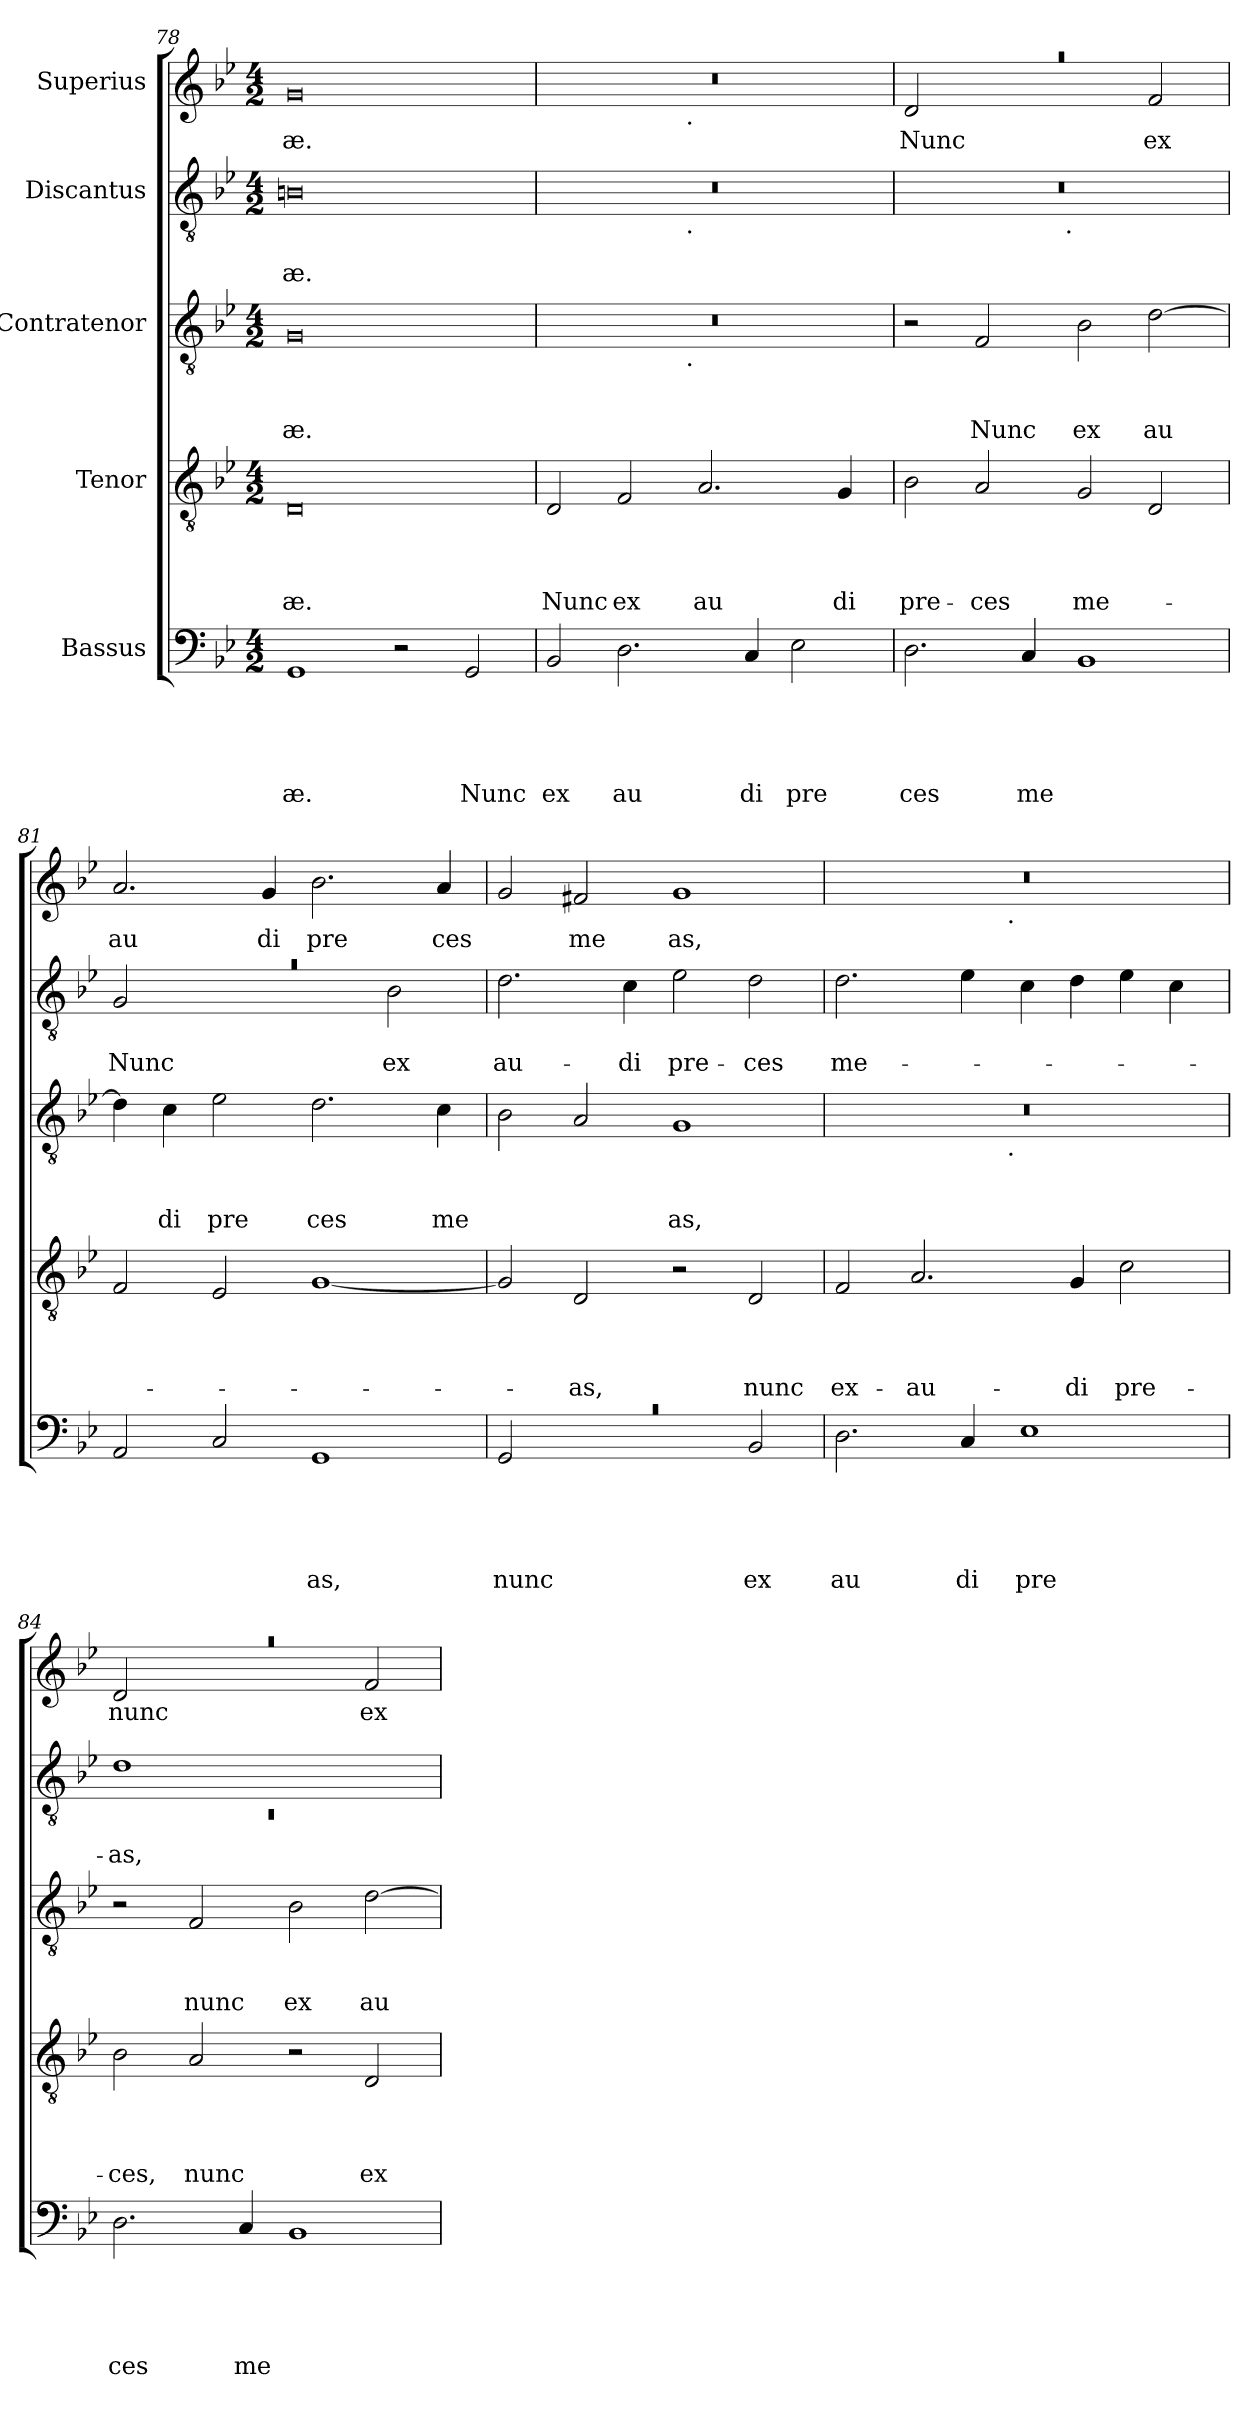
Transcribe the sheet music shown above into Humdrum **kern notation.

**kern	**text	**text	**text	**text	**text	**kern	**text	**text	**text	**text	**kern	**text	**text	**text	**kern	**text	**text	**kern	**text
*part5	*part5	*part5	*part5	*part5	*part5	*part4	*part4	*part4	*part4	*part4	*part3	*part3	*part3	*part3	*part2	*part2	*part2	*part1	*part1
*staff5	*staff5	*staff5	*staff5	*staff5	*staff5	*staff4	*staff4	*staff4	*staff4	*staff4	*staff3	*staff3	*staff3	*staff3	*staff2	*staff2	*staff2	*staff1	*staff1
*I"Bassus	*	*	*	*	*	*I"Tenor	*	*	*	*	*I"Contratenor	*	*	*	*I"Discantus	*	*	*I"Superius	*
*clefF4	*	*	*	*	*	*clefGv2	*	*	*	*	*clefGv2	*	*	*	*clefGv2	*	*	*clefG2	*
*k[b-e-]	*	*	*	*	*	*k[b-e-]	*	*	*	*	*k[b-e-]	*	*	*	*k[b-e-]	*	*	*k[b-e-]	*
*B-:	*	*	*	*	*	*B-:	*	*	*	*	*B-:	*	*	*	*B-:	*	*	*B-:	*
*M4/2	*	*	*	*	*	*M4/2	*	*	*	*	*M4/2	*	*	*	*M4/2	*	*	*M4/2	*
=78	=78	=78	=78	=78	=78	=78	=78	=78	=78	=78	=78	=78	=78	=78	=78	=78	=78	=78	=78
!	!	!	!	!	!LO:LY:b	!	!	!	!	!LO:LY:b	!	!	!	!LO:LY:b	!	!	!LO:LY:b	!	!LO:LY:b
1GG	.	.	.	.	æ.	0D	.	.	.	æ.	0G	.	.	æ.	0Bn	.	-æ.	0g	-æ.
2r	.	.	.	.	.	.	.	.	.	.	.	.	.	.	.	.	.	.	.
!	!	!	!	!	!LO:LY:b	!	!	!	!	!	!	!	!	!	!	!	!	!	!
2GG/	.	.	.	.	Nunc	.	.	.	.	.	.	.	.	.	.	.	.	.	.
=79	=79	=79	=79	=79	=79	=79	=79	=79	=79	=79	=79	=79	=79	=79	=79	=79	=79	=79	=79
!	!	!	!	!	!LO:LY:b	!	!	!	!	!LO:LY:b	!	!	!	!	!	!	!	!	!
*	*	*	*	*	*	*	*	*	*	*	*^	*	*	*	*^	*	*	*^	*
2BB-/	.	.	.	.	ex	2D/	.	.	.	Nunc	0r	2ryy	.	.	.	0r	2ryy	.	.	0r	2ryy	.
!	!	!	!	!	!LO:LY:b	!	!	!	!	!LO:LY:b	!	!	!	!	!	!	!	!	!	!	!	!
2.D\	.	.	.	.	au	2F/	.	.	.	ex	.	4...ryy	.	.	.	.	4...ryy	.	.	.	4...ryy	.
!	!	!	!	!	!	!	!	!	!	!	!	!	!	!	!	!	!	!	!	!	!LO:TX:b:t=.	!
!	!	!	!	!	!	!	!	!	!	!	!	!	!	!	!	!	!LO:TX:b:t=.	!	!	!	!	!
!	!	!	!	!	!	!	!	!	!	!	!	!LO:TX:b:t=.	!	!	!	!	!	!	!	!	!	!
.	.	.	.	.	.	.	.	.	.	.	.	1ryy	.	.	.	.	1ryy	.	.	.	1ryy	.
!	!	!	!	!	!	!	!	!	!	!LO:LY:b	!	!	!	!	!	!	!	!	!	!	!	!
.	.	.	.	.	.	2.A/	.	.	.	au	.	.	.	.	.	.	.	.	.	.	.	.
!	!	!	!	!	!LO:LY:b	!	!	!	!	!	!	!	!	!	!	!	!	!	!	!	!	!
4C/	.	.	.	.	di	.	.	.	.	.	.	.	.	.	.	.	.	.	.	.	.	.
!	!	!	!	!	!LO:LY:b	!	!	!	!	!	!	!	!	!	!	!	!	!	!	!	!	!
2E-\	.	.	.	.	pre	.	.	.	.	.	.	.	.	.	.	.	.	.	.	.	.	.
!	!	!	!	!	!	!	!	!	!	!LO:LY:b	!	!	!	!	!	!	!	!	!	!	!	!
.	.	.	.	.	.	4G/	.	.	.	di	.	.	.	.	.	.	.	.	.	.	.	.
.	.	.	.	.	.	.	.	.	.	.	.	32ryy	.	.	.	.	32ryy	.	.	.	32ryy	.
!!LO:PB:g=z	!!
=80	=80	=80	=80	=80	=80	=80	=80	=80	=80	=80	=80	=80	=80	=80	=80	=80	=80	=80	=80	=80	=80	=80
!	!	!	!	!	!LO:LY:b	!	!	!	!	!LO:LY:b	!	!	!	!	!	!	!	!	!	!LO:N:vis=1	!	!LO:LY:b
*	*	*	*	*	*	*	*	*	*	*	*v	*v	*	*	*	*	*	*	*	*	*	*
2.D\	.	.	.	.	ces	2B-\	.	.	.	pre-	2r	.	.	.	0r	2ryy	.	.	0raa	2d/	Nunc
!	!	!	!	!	!	!	!	!	!	!LO:LY:b	!	!	!	!LO:LY:b	!	!	!	!	!	!	!
.	.	.	.	.	.	2A/	.	.	.	-ces	2F/	.	.	Nunc	.	4...ryy	.	.	.	1ryy	.
!	!	!	!	!	!LO:LY:b	!	!	!	!	!	!	!	!	!	!	!	!	!	!	!	!
4C/	.	.	.	.	me	.	.	.	.	.	.	.	.	.	.	.	.	.	.	.	.
!	!	!	!	!	!	!	!	!	!	!	!	!	!	!	!	!LO:TX:b:t=.	!	!	!	!	!
.	.	.	.	.	.	.	.	.	.	.	.	.	.	.	.	1ryy	.	.	.	.	.
!	!	!	!	!	!	!	!	!	!	!LO:LY:b	!	!	!	!LO:LY:b	!	!	!	!	!	!	!
1BB-	.	.	.	.	.	2G/	.	.	.	me-	2B-\	.	.	ex	.	.	.	.	.	.	.
!	!	!	!	!	!	!	!	!	!	!	!	!	!	!LO:LY:b	!	!	!	!	!	!	!LO:LY:b
.	.	.	.	.	.	2D/	.	.	.	.	[>2d\	.	.	au	.	.	.	.	.	2f/	ex
.	.	.	.	.	.	.	.	.	.	.	.	.	.	.	.	32ryy	.	.	.	.	.
=81	=81	=81	=81	=81	=81	=81	=81	=81	=81	=81	=81	=81	=81	=81	=81	=81	=81	=81	=81	=81	=81
!	!	!	!	!	!	!	!	!	!	!	!	!	!	!	!LO:N:vis=1	!	!	!LO:LY:b	!	!	!LO:LY:b
*	*	*	*	*	*	*	*	*	*	*	*	*	*	*	*	*	*	*	*v	*v	*
2AA/	.	.	.	.	.	2F/	.	.	.	.	4d\]	.	.	.	0ra	2G/	.	Nunc	2.a/	au
!	!	!	!	!	!	!	!	!	!	!	!	!	!	!LO:LY:b	!	!	!	!	!	!
.	.	.	.	.	.	.	.	.	.	.	4c\	.	.	di	.	.	.	.	.	.
!	!	!	!	!	!	!	!	!	!	!	!	!	!	!LO:LY:b	!	!	!	!	!	!
2C/	.	.	.	.	.	2E-/	.	.	.	.	2e-\	.	.	pre	.	1ryy	.	.	.	.
!	!	!	!	!	!	!	!	!	!	!	!	!	!	!	!	!	!	!	!	!LO:LY:b
.	.	.	.	.	.	.	.	.	.	.	.	.	.	.	.	.	.	.	4g/	di
!	!	!	!	!	!LO:LY:b	!	!	!	!	!	!	!	!	!LO:LY:b	!	!	!	!	!	!LO:LY:b
1GG	.	.	.	.	as,	[<1G	.	.	.	.	2.d\	.	.	ces	.	.	.	.	2.b-\	pre
!	!	!	!	!	!	!	!	!	!	!	!	!	!	!	!	!	!	!LO:LY:b	!	!
.	.	.	.	.	.	.	.	.	.	.	.	.	.	.	.	2B-\	.	ex-	.	.
!	!	!	!	!	!	!	!	!	!	!	!	!	!	!LO:LY:b	!	!	!	!	!	!LO:LY:b
.	.	.	.	.	.	.	.	.	.	.	4c\	.	.	me	.	.	.	.	4a/	ces
*	*	*	*	*	*	*	*	*	*	*	*	*	*	*	*v	*v	*	*	*	*
=82	=82	=82	=82	=82	=82	=82	=82	=82	=82	=82	=82	=82	=82	=82	=82	=82	=82	=82	=82
!LO:N:vis=1	!	!	!	!	!LO:LY:b	!	!	!	!	!	!	!	!	!	!	!	!LO:LY:b	!	!
*^	*	*	*	*	*	*	*	*	*	*	*	*	*	*	*	*	*	*	*
0rc	2GG/	.	.	.	.	nunc	2G/]	.	.	.	.	2B-\	.	.	.	2.d\	.	-au-	2g/	.
!	!	!	!	!	!	!	!	!	!	!	!LO:LY:b	!	!	!	!	!	!	!	!	!LO:LY:b
.	1ryy	.	.	.	.	.	2D/	.	.	.	-as,	2A/	.	.	.	.	.	.	2f#X/	me
!	!	!	!	!	!	!	!	!	!	!	!	!	!	!	!	!	!	!LO:LY:b	!	!
.	.	.	.	.	.	.	.	.	.	.	.	.	.	.	.	4c\	.	-di	.	.
!	!	!	!	!	!	!	!	!	!	!	!	!	!	!	!LO:LY:b	!	!	!LO:LY:b	!	!LO:LY:b
.	.	.	.	.	.	.	2r	.	.	.	.	1G	.	.	as,	2e-\	.	pre-	1g	as,
!	!	!	!	!	!	!LO:LY:b	!	!	!	!	!LO:LY:b	!	!	!	!	!	!	!LO:LY:b	!	!
.	2BB-/	.	.	.	.	ex	2D/	.	.	.	nunc	.	.	.	.	2d\	.	-ces	.	.
=83	=83	=83	=83	=83	=83	=83	=83	=83	=83	=83	=83	=83	=83	=83	=83	=83	=83	=83	=83	=83
!	!	!	!	!	!	!LO:LY:b	!	!	!	!	!LO:LY:b	!	!	!	!	!	!	!LO:LY:b	!	!
*v	*v	*	*	*	*	*	*	*	*	*	*	*^	*	*	*	*	*	*	*^	*
2.D\	.	.	.	.	au	2F/	.	.	.	ex-	0r	2ryy	.	.	.	2.d\	.	me-	0r	2ryy	.
!	!	!	!	!	!	!	!	!	!	!LO:LY:b	!	!	!	!	!	!	!	!	!	!	!
.	.	.	.	.	.	2.A/	.	.	.	-au-	.	4...ryy	.	.	.	.	.	.	.	4...ryy	.
!	!	!	!	!	!LO:LY:b	!	!	!	!	!	!	!	!	!	!	!	!	!	!	!	!
4C/	.	.	.	.	di	.	.	.	.	.	.	.	.	.	.	4e-\	.	.	.	.	.
!	!	!	!	!	!	!	!	!	!	!	!	!	!	!	!	!	!	!	!	!LO:TX:b:t=.	!
!	!	!	!	!	!	!	!	!	!	!	!	!LO:TX:b:t=.	!	!	!	!	!	!	!	!	!
.	.	.	.	.	.	.	.	.	.	.	.	1ryy	.	.	.	.	.	.	.	1ryy	.
!	!	!	!	!	!LO:LY:b	!	!	!	!	!	!	!	!	!	!	!	!	!	!	!	!
1E-	.	.	.	.	pre	.	.	.	.	.	.	.	.	.	.	4c\	.	.	.	.	.
!	!	!	!	!	!	!	!	!	!	!LO:LY:b	!	!	!	!	!	!	!	!	!	!	!
.	.	.	.	.	.	4G/	.	.	.	-di	.	.	.	.	.	4d\	.	.	.	.	.
!	!	!	!	!	!	!	!	!	!	!LO:LY:b	!	!	!	!	!	!	!	!	!	!	!
.	.	.	.	.	.	2c\	.	.	.	pre-	.	.	.	.	.	4e-\	.	.	.	.	.
.	.	.	.	.	.	.	.	.	.	.	.	.	.	.	.	4c\	.	.	.	.	.
.	.	.	.	.	.	.	.	.	.	.	.	32ryy	.	.	.	.	.	.	.	32ryy	.
=84	=84	=84	=84	=84	=84	=84	=84	=84	=84	=84	=84	=84	=84	=84	=84	=84	=84	=84	=84	=84	=84
*	*	*	*	*	*	*	*	*	*	*	*	*	*	*	*	*^	*	*	*	*	*
!	!	!	!	!	!LO:LY:b	!	!	!	!	!LO:LY:b	!	!	!	!	!	!	!LO:N:vis=1	!	!LO:LY:b	!LO:N:vis=1	!	!LO:LY:b
*	*	*	*	*	*	*	*	*	*	*	*v	*v	*	*	*	*	*	*	*	*	*	*
2.D\	.	.	.	.	ces	2B-\	.	.	.	-ces,	2r	.	.	.	1d	0rC	.	-as,	0raa	2d/	nunc
!	!	!	!	!	!	!	!	!	!	!LO:LY:b	!	!	!	!LO:LY:b	!	!	!	!	!	!	!
.	.	.	.	.	.	2A/	.	.	.	nunc	2F/	.	.	nunc	.	.	.	.	.	1ryy	.
!	!	!	!	!	!LO:LY:b	!	!	!	!	!	!	!	!	!	!	!	!	!	!	!	!
4C/	.	.	.	.	me	.	.	.	.	.	.	.	.	.	.	.	.	.	.	.	.
!	!	!	!	!	!	!	!	!	!	!	!	!	!	!LO:LY:b	!	!	!	!	!	!	!
1BB-	.	.	.	.	.	2r	.	.	.	.	2B-\	.	.	ex	1ryy	.	.	.	.	.	.
!	!	!	!	!	!	!	!	!	!	!LO:LY:b	!	!	!	!LO:LY:b	!	!	!	!	!	!	!LO:LY:b
.	.	.	.	.	.	2D/	.	.	.	ex-	[>2d\	.	.	au	.	.	.	.	.	2f/	ex
*	*	*	*	*	*	*	*	*	*	*	*	*	*	*	*v	*v	*	*	*	*	*
*	*	*	*	*	*	*	*	*	*	*	*	*	*	*	*	*	*	*v	*v	*
=	=	=	=	=	=	=	=	=	=	=	=	=	=	=	=	=	=	=	=
*-	*-	*-	*-	*-	*-	*-	*-	*-	*-	*-	*-	*-	*-	*-	*-	*-	*-	*-	*-
